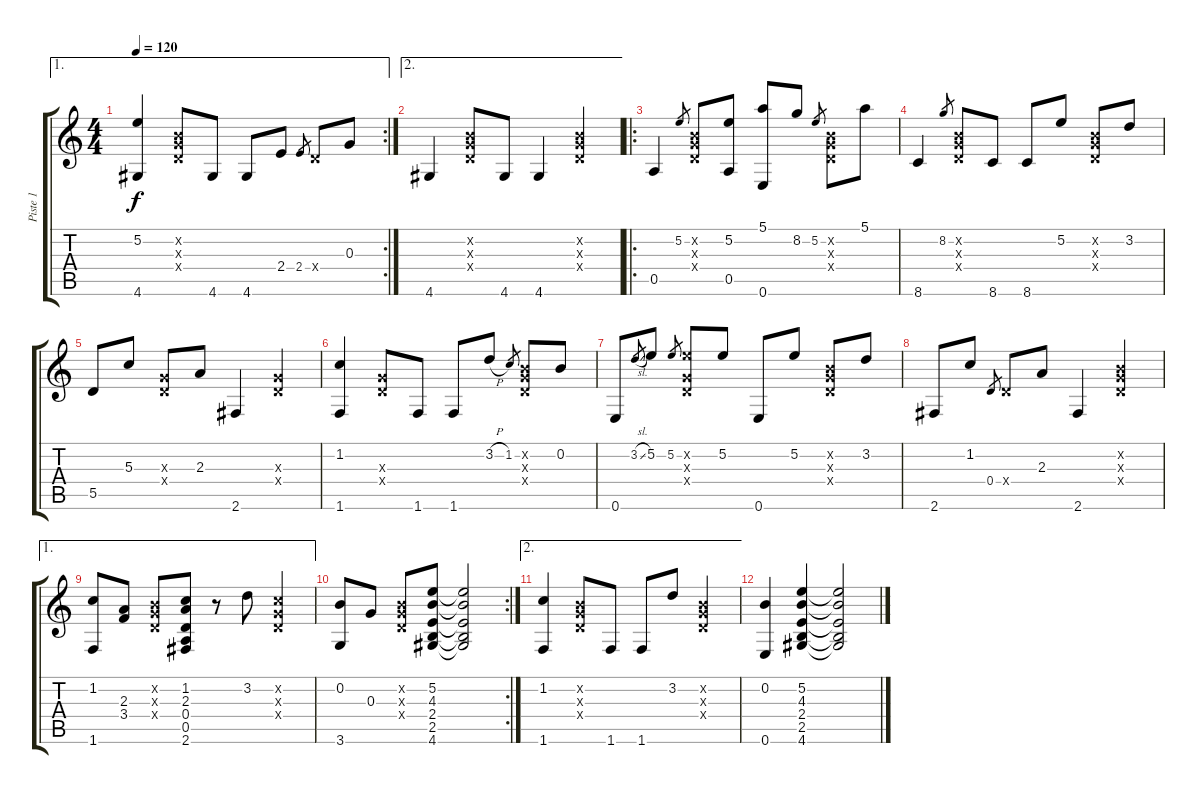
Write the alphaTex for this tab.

\track ("Piste 1" "Piste 1") {instrument acousticguitarnylon}
\staff {score tabs}
\tuning (E4 B3 G3 D3 A2 E2) {hide}
\ae 1
\rc 2
\ts (4 4)
\tempo 120
\clef g2
\ks c
(5.2{t} 4.6).4{dy f} (0.2{x} 0.3{x} 0.4{x}).8 4.6.8 4.6.8 2.4.8 2.4.8{gr} 0.4{x}.8 0.3.8 |
\ae 2
4.6.4 (0.2{x} 0.3{x} 0.4{x}).8 4.6.8 4.6.4 (0.2{x} 0.3{x} 0.4{x}).4 |
\ro
0.5.4 5.2.8{gr} (0.2{x} 0.3{x} 0.4{x}).8 (5.2 0.5).8 (5.1 0.6).8 8.2.8 5.2.8{gr} (0.2{x} 0.3{x} 0.4{x}).8 5.1.8 |
8.6.4 8.2.8{gr} (0.2{x} 0.3{x} 0.4{x}).8 8.6.8 8.6.8 5.2.8 (0.2{x} 0.3{x} 0.4{x}).8 3.2.8 |
5.5.8 5.3.8 (0.3{x} 0.4{x}).8 2.3.8 2.6.4 (0.3{x} 0.4{x}).4 |
(1.2 1.6).4 (0.3{x} 0.4{x}).8 1.6.8 1.6.8 3.2{h}.8 1.2.8{gr} (0.2{x} 0.3{x} 0.4{x}).8 0.2.8 |
0.6.8 3.2{sl}.8{gr} 5.2.8 5.2.8{gr} (5.2{x} 0.3{x} 0.4{x}).8 5.2.8 0.6.8 5.2.8 (0.2{x} 0.3{x} 0.4{x}).8 3.2.8 |
2.6.8 1.2.8 0.4.8{gr} 0.4{x}.8 2.3.8 2.6.4 (0.2{x} 0.3{x} 0.4{x}).4 |
\ae 1
(1.2 1.6).8 (2.3 3.4).8 (0.2{x} 0.3{x} 0.4{x}).8 (1.2 2.3 0.4 0.5 2.6).8 r.8 3.2.8 (1.2{x} 0.3{x} 0.4{x}).4 |
\rc 2
(0.2 3.6).8 0.3.8 (0.2{x} 0.3{x} 0.4{x}).8 (5.2 4.3 2.4 2.5 4.6).8 (5.2{t} 4.3{t} 2.4{t} 2.5{t} 4.6{t}).2 |
\ae 2
(1.2 1.6).4 (0.2{x} 0.3{x} 0.4{x}).8 1.6.8 1.6.8 3.2.8 (0.2{x} 0.3{x} 0.4{x}).4 |
(0.2 0.6).4 (5.2 4.3 2.4 2.5 4.6).4 (5.2{t} 4.3{t} 2.4{t} 2.5{t} 4.6{t}).2
